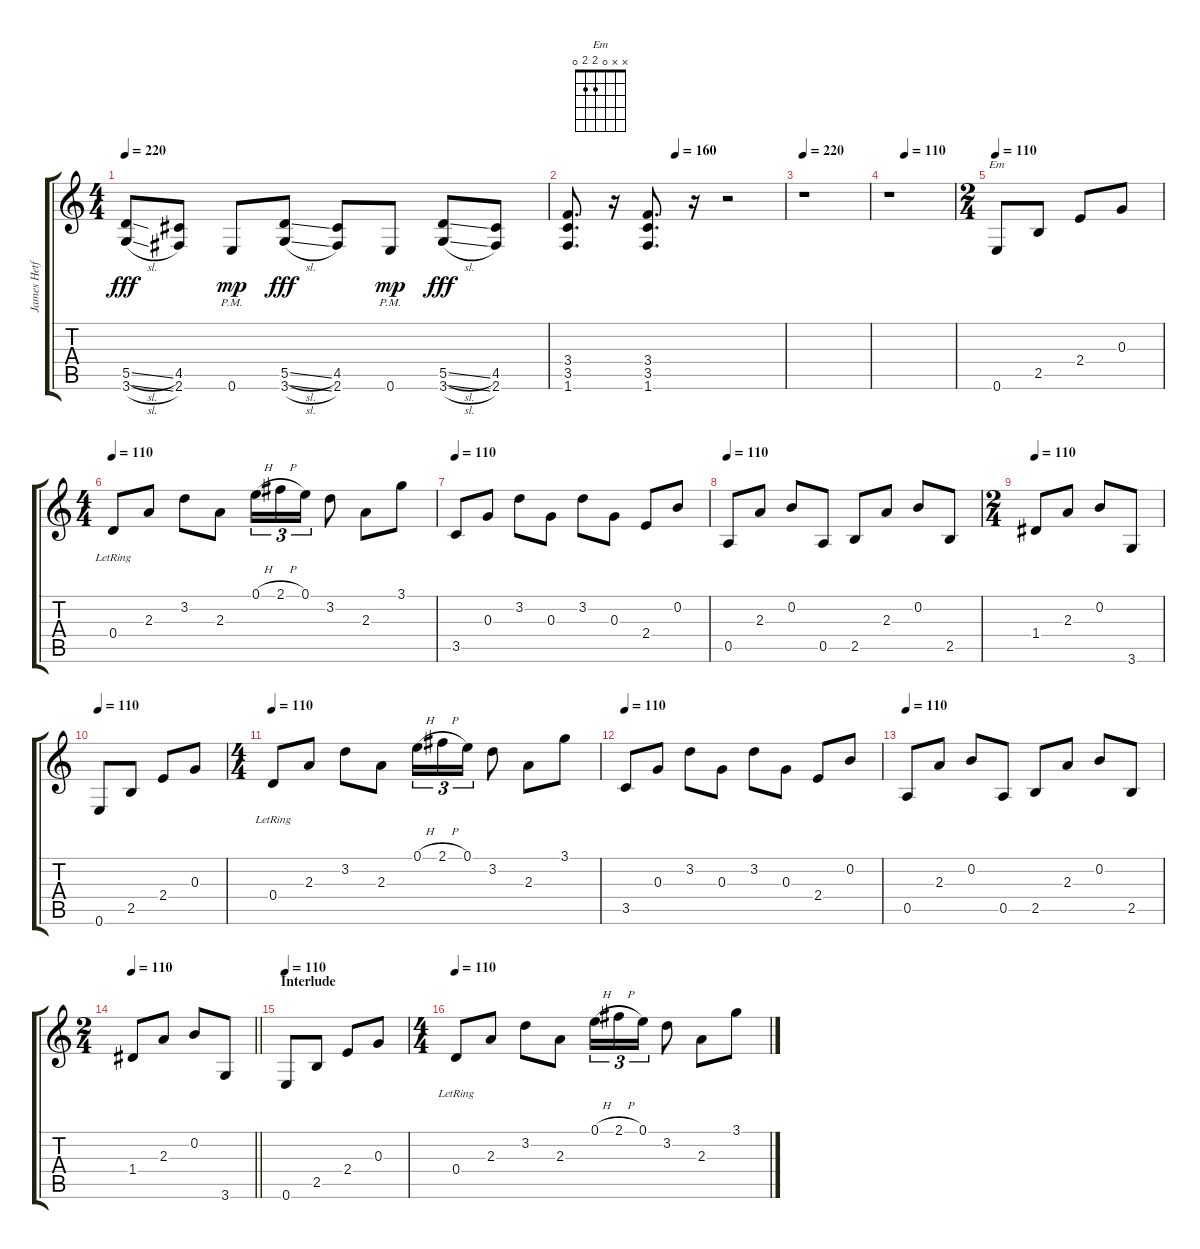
\track ("James Hetfield" "James Hetf") {instrument distortionguitar}
\staff {score tabs}
\tuning (E4 B3 G3 D3 A2 E2) {hide}
\chord ("Em" x x 0 2 2 0)
\ts (4 4)
\tempo 220
\clef g2
\ks c
(5.5{sl} 3.6{sl}).8{dy fff} (4.5 2.6).8 0.6{pm}.8{dy mp} (5.5{sl} 3.6{sl}).8{dy fff} (4.5 2.6).8 0.6{pm}.8{dy mp} (5.5{sl} 3.6{sl}).8{dy fff} (4.5 2.6).8 |
\tempo (160 0.5)
(3.4 3.5 1.6).8{d} r.16 (3.4 3.5 1.6).8{d} r.16 r.2 |
\tempo 220
r.1 |
\tempo (110 0.25)
r.1 |
\ts (2 4)
\tempo 110
0.6.8{ch "Em" instrument electricguitarclean} 2.5.8 2.4.8 0.3.8 |
\ts (4 4)
\tempo 110
0.4{lr}.8 2.3.8 3.2.8 2.3.8 0.1{h}.16{tu (3 2)} 2.1{h}.16{tu (3 2)} 0.1.16{tu (3 2)} 3.2.8 2.3.8 3.1.8 |
\tempo 110
3.5.8 0.3.8 3.2.8 0.3.8 3.2.8 0.3.8 2.4.8 0.2.8 |
\tempo 110
0.5.8 2.3.8 0.2.8 0.5.8 2.5.8 2.3.8 0.2.8 2.5.8 |
\ts (2 4)
\tempo 110
1.4.8 2.3.8 0.2.8 3.6.8 |
\tempo 110
0.6.8{instrument electricguitarclean} 2.5.8 2.4.8 0.3.8 |
\ts (4 4)
\tempo 110
0.4{lr}.8 2.3.8 3.2.8 2.3.8 0.1{h}.16{tu (3 2)} 2.1{h}.16{tu (3 2)} 0.1.16{tu (3 2)} 3.2.8 2.3.8 3.1.8 |
\tempo 110
3.5.8 0.3.8 3.2.8 0.3.8 3.2.8 0.3.8 2.4.8 0.2.8 |
\tempo 110
0.5.8 2.3.8 0.2.8 0.5.8 2.5.8 2.3.8 0.2.8 2.5.8 |
\ts (2 4)
\tempo 110
\barLineRight lightlight
1.4.8 2.3.8 0.2.8 3.6.8 |
\section ("" "Interlude")
\tempo 110
0.6.8{instrument electricguitarclean} 2.5.8 2.4.8 0.3.8 |
\ts (4 4)
\tempo 110
0.4{lr}.8 2.3.8 3.2.8 2.3.8 0.1{h}.16{tu (3 2)} 2.1{h}.16{tu (3 2)} 0.1.16{tu (3 2)} 3.2.8 2.3.8 3.1.8
